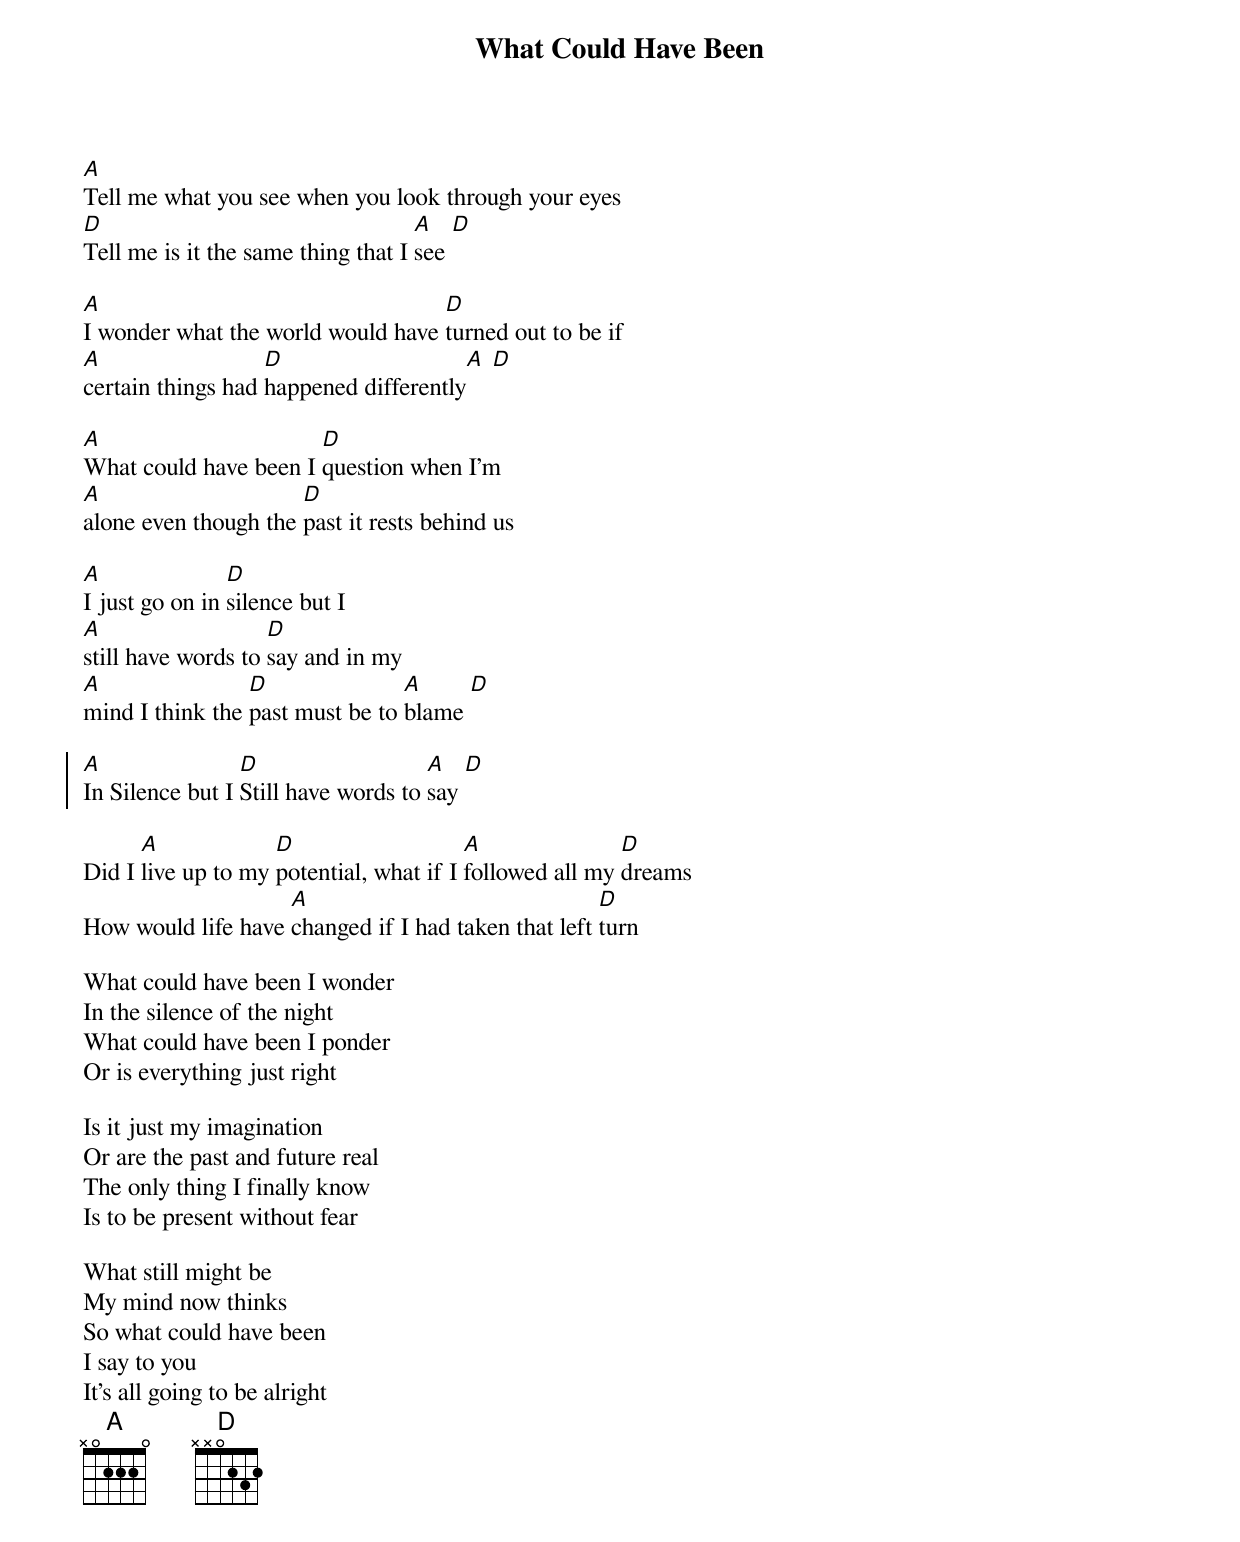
{title: What Could Have Been}
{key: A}
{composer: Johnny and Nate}

{start_of_verse}
[A]Tell me what you see when you look through your eyes
[D]Tell me is it the same thing that I [A]see [D]
{end_of_verse}

{start_of_verse}
[A]I wonder what the world would have [D]turned out to be if
[A]certain things had [D]happened differently[A] [D]
{end_of_verse}

{start_of_verse}
[A]What could have been I [D]question when I'm
[A]alone even though the [D]past it rests behind us
{end_of_verse}

{start_of_verse}
[A]I just go on in [D]silence but I
[A]still have words to [D]say and in my
[A]mind I think the [D]past must be to [A]blame [D]
{end_of_verse}

{start_of_chorus}
[A]In Silence but I [D]Still have words to [A]say [D]
{end_of_chorus}

{start_of_verse}
Did I [A]live up to my [D]potential, what if I [A]followed all my [D]dreams
How would life have [A]changed if I had taken that left [D]turn
{end_of_verse}

{start_of_verse}
What could have been I wonder
In the silence of the night
What could have been I ponder
Or is everything just right
{end_of_verse}

{start_of_verse}
Is it just my imagination
Or are the past and future real
The only thing I finally know
Is to be present without fear
{end_of_verse}

{start_of_verse}
What still might be
My mind now thinks
So what could have been
I say to you
It's all going to be alright
{end_of_verse}
